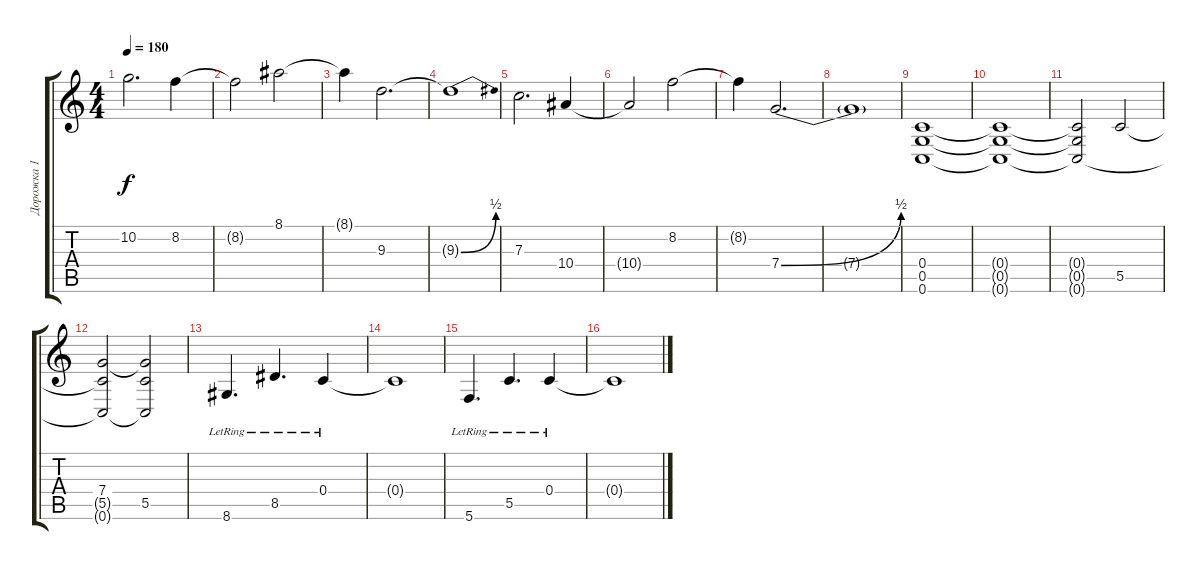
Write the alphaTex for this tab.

\track ("Дорожка 1" "Дорожка 1") {instrument overdrivenguitar}
\staff {score tabs}
\tuning (D4 A3 F3 C3 G2 C2) {hide}
\ts (4 4)
\tempo 180
\clef g2
\ks c
10.2.2{d dy f} 8.2.4 |
8.2{t}.2 8.1.2 |
8.1{t}.4 9.3.2{d} |
9.3{be (bend 0 0 60 2) t}.1 |
7.3.2{d} 10.4.4 |
10.4{t}.2 8.2.2 |
8.2{t}.4 7.4{be (bend 0 0 60 2)}.2{d} |
7.4{t}.1 |
(0.4 0.5 0.6).1 |
(0.4{t} 0.5{t} 0.6{t}).1 |
(0.4{t} 0.5{t} 0.6{t}).2 5.5.2 |
(7.4 5.5{t} 0.6{t}).2 (7.4{t} 5.5 0.6{t}).2 |
8.6{lr}.4{d} 8.5{lr}.4{d} 0.4{lr}.4 |
0.4{t}.1 |
5.6{lr}.4{d} 5.5{lr}.4{d} 0.4{lr}.4 |
0.4{t}.1
